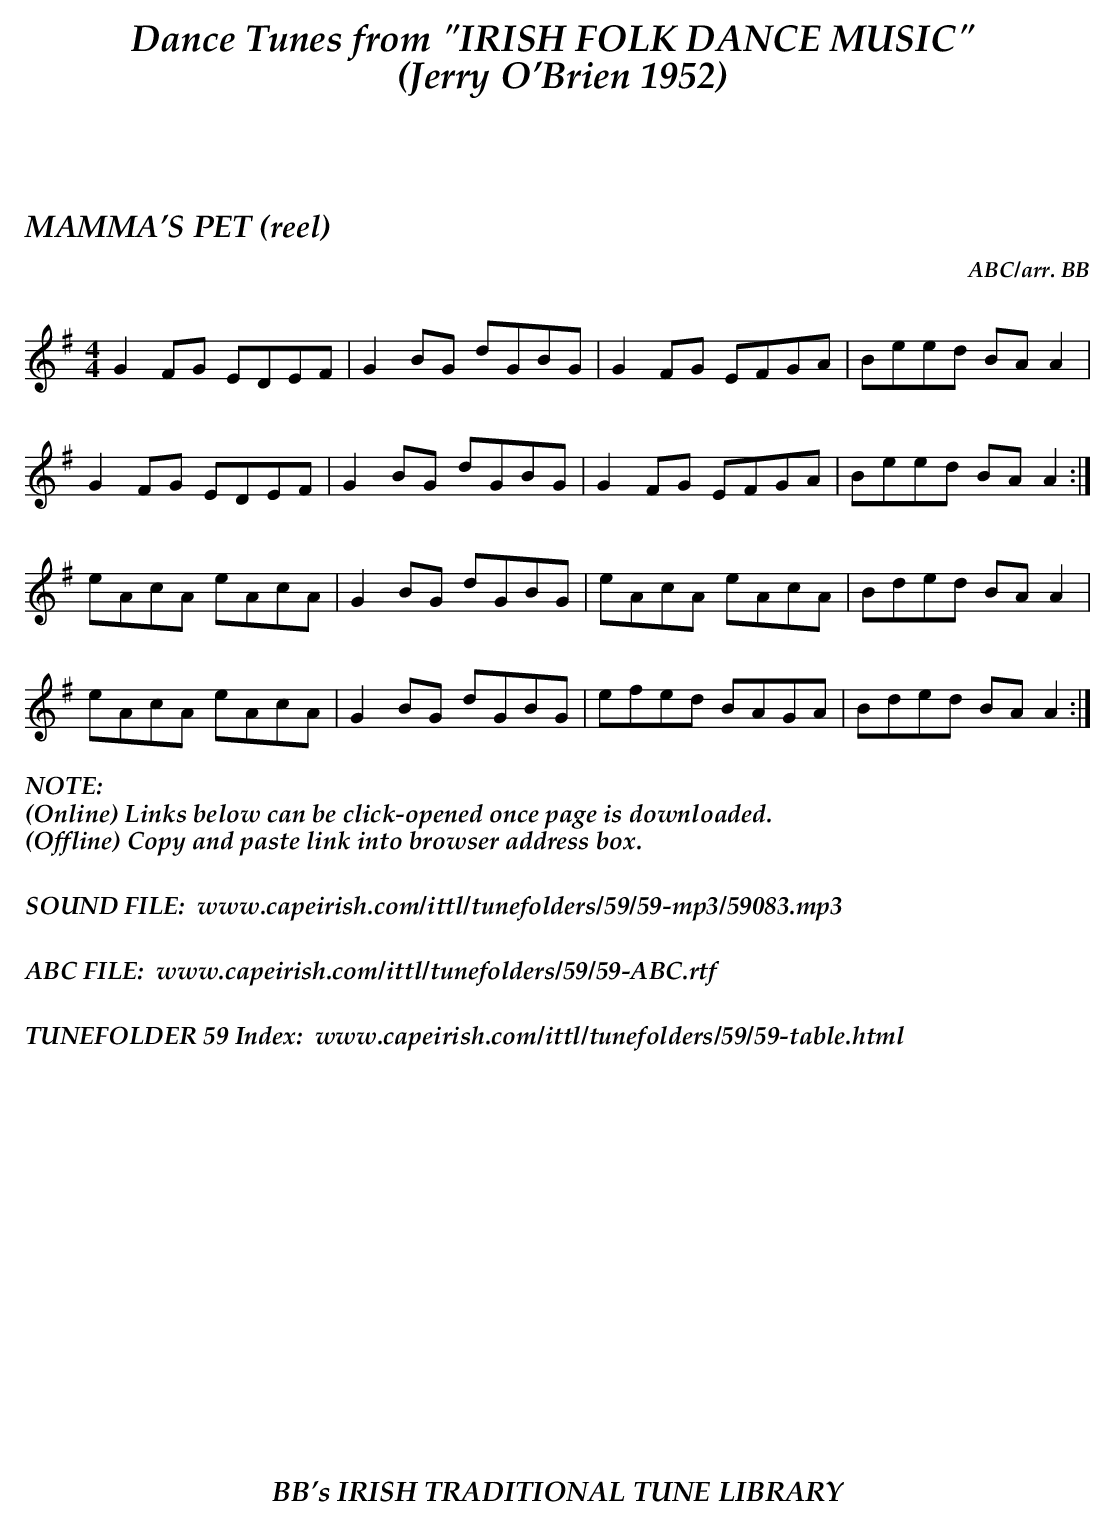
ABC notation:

X:1
T:MAMMA'S PET (reel)
C:ABC/arr. BB
M:4/4
L:1/8
K:Ador
G2 FG EDEF|G2 BG dGBG|G2 FG EFGA|Beed BA A2|
G2 FG EDEF|G2 BG dGBG|G2 FG EFGA|Beed BA A2:|
eAcA eAcA|G2 BG dGBG|eAcA eAcA|Bded BA A2|
eAcA eAcA|G2 BG dGBG|efed BAGA|Bded BA A2:|
%%textfont "Palatino-BoldItalic" 16
%%begintext
%%NOTE:
(Online) Links below can be click-opened once page is downloaded.
(Offline) Copy and paste link into browser address box.
%%
%%
SOUND FILE:  www.capeirish.com/ittl/tunefolders/59/59-mp3/59083.mp3
%%
%%
ABC FILE:  www.capeirish.com/ittl/tunefolders/59/59-ABC.rtf
%%
%%
TUNEFOLDER 59 Index:  www.capeirish.com/ittl/tunefolders/59/59-table.html
